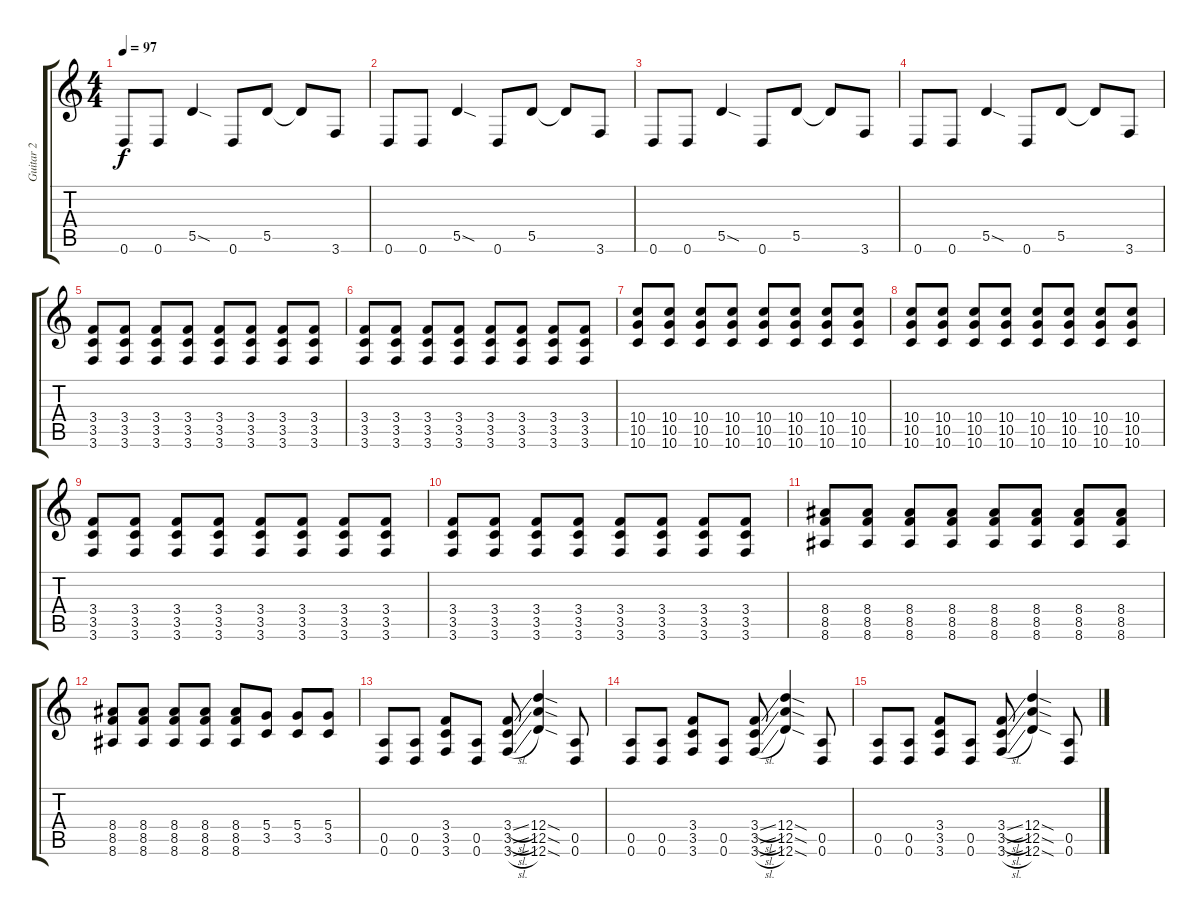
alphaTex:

\track ("Guitar 2" "Guitar 2") {instrument distortionguitar}
\staff {score tabs}
\tuning (E4 B3 G3 D3 A2 D2) {hide}
\ts (4 4)
\tempo 97
\clef g2
\ks c
0.6.8{dy f} 0.6.8 5.5{sod}.4 0.6.8 5.5.8 5.5{t}.8 3.6.8 |
0.6.8 0.6.8 5.5{sod}.4 0.6.8 5.5.8 5.5{t}.8 3.6.8 |
0.6.8 0.6.8 5.5{sod}.4 0.6.8 5.5.8 5.5{t}.8 3.6.8 |
0.6.8 0.6.8 5.5{sod}.4 0.6.8 5.5.8 5.5{t}.8 3.6.8 |
(3.4 3.5 3.6).8 (3.4 3.5 3.6).8 (3.4 3.5 3.6).8 (3.4 3.5 3.6).8 (3.4 3.5 3.6).8 (3.4 3.5 3.6).8 (3.4 3.5 3.6).8 (3.4 3.5 3.6).8 |
(3.4 3.5 3.6).8 (3.4 3.5 3.6).8 (3.4 3.5 3.6).8 (3.4 3.5 3.6).8 (3.4 3.5 3.6).8 (3.4 3.5 3.6).8 (3.4 3.5 3.6).8 (3.4 3.5 3.6).8 |
(10.4 10.5 10.6).8 (10.4 10.5 10.6).8 (10.4 10.5 10.6).8 (10.4 10.5 10.6).8 (10.4 10.5 10.6).8 (10.4 10.5 10.6).8 (10.4 10.5 10.6).8 (10.4 10.5 10.6).8 |
(10.4 10.5 10.6).8 (10.4 10.5 10.6).8 (10.4 10.5 10.6).8 (10.4 10.5 10.6).8 (10.4 10.5 10.6).8 (10.4 10.5 10.6).8 (10.4 10.5 10.6).8 (10.4 10.5 10.6).8 |
(3.4 3.5 3.6).8 (3.4 3.5 3.6).8 (3.4 3.5 3.6).8 (3.4 3.5 3.6).8 (3.4 3.5 3.6).8 (3.4 3.5 3.6).8 (3.4 3.5 3.6).8 (3.4 3.5 3.6).8 |
(3.4 3.5 3.6).8 (3.4 3.5 3.6).8 (3.4 3.5 3.6).8 (3.4 3.5 3.6).8 (3.4 3.5 3.6).8 (3.4 3.5 3.6).8 (3.4 3.5 3.6).8 (3.4 3.5 3.6).8 |
(8.4 8.5 8.6).8 (8.4 8.5 8.6).8 (8.4 8.5 8.6).8 (8.4 8.5 8.6).8 (8.4 8.5 8.6).8 (8.4 8.5 8.6).8 (8.4 8.5 8.6).8 (8.4 8.5 8.6).8 |
(8.4 8.5 8.6).8 (8.4 8.5 8.6).8 (8.4 8.5 8.6).8 (8.4 8.5 8.6).8 (8.4 8.5 8.6).8 (5.4 3.5).8 (5.4 3.5).8 (5.4 3.5).8 |
(0.5 0.6).8 (0.5 0.6).8 (3.4 3.5 3.6).8 (0.5 0.6).8 (3.4{sl} 3.5{sl} 3.6{sl}).8 (12.4{sod} 12.5{sod} 12.6{sod}).4 (0.5 0.6).8 |
(0.5 0.6).8 (0.5 0.6).8 (3.4 3.5 3.6).8 (0.5 0.6).8 (3.4{sl} 3.5{sl} 3.6{sl}).8 (12.4{sod} 12.5{sod} 12.6{sod}).4 (0.5 0.6).8 |
(0.5 0.6).8 (0.5 0.6).8 (3.4 3.5 3.6).8 (0.5 0.6).8 (3.4{sl} 3.5{sl} 3.6{sl}).8 (12.4{sod} 12.5{sod} 12.6{sod}).4 (0.5 0.6).8
